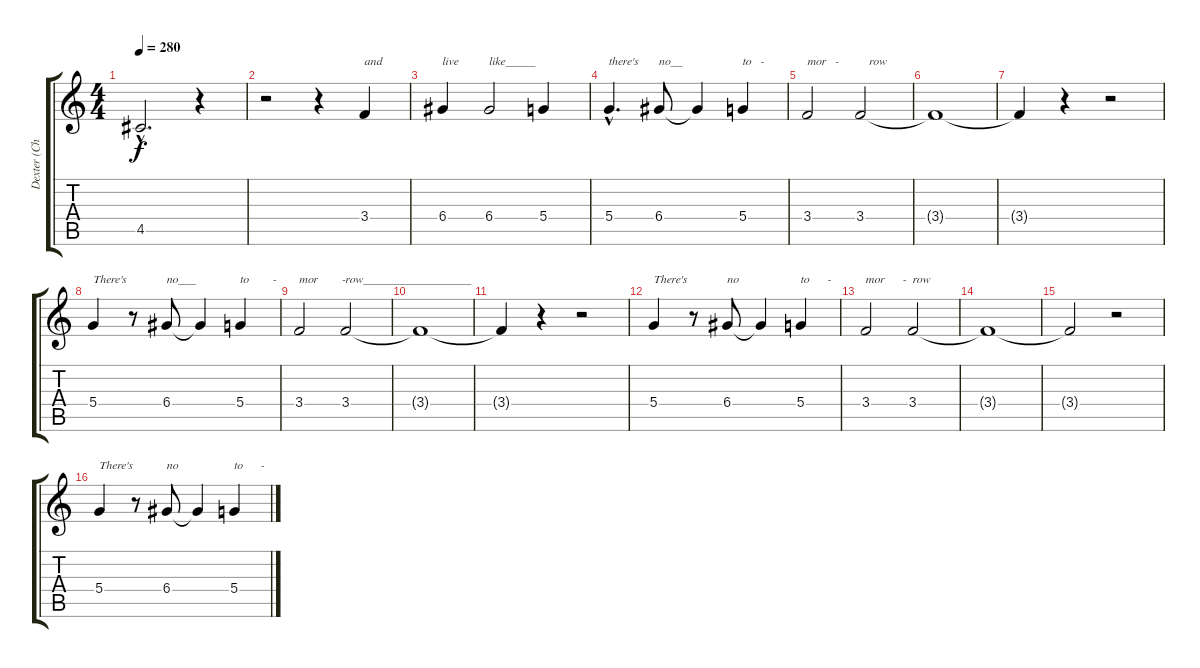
\track ("Dexter (Chant)" "Dexter (Ch") {instrument tenorsax}
\staff {score tabs}
\tuning (E5 B4 G4 D4 A3 E3) {hide}
\ts (4 4)
\tempo 280
\clef g2
\ks c
4.5{hac t}.2{d dy f} r.4 |
r.2 r.4 3.4.4{txt "and"} |
6.4.4{txt "live"} 6.4.2{txt "like_____"} 5.4.4 |
5.4{hac}.4{d txt "there's"} 6.4.8{txt "no__"} 6.4{t}.4 5.4.4{txt "to   -"} |
3.4.2{txt "mor   -"} 3.4.2{txt "   row"} |
3.4{t}.1 |
3.4{t}.4 r.4 r.2 |
5.4.4{txt "There's"} r.8 6.4.8{txt "no___"} 6.4{t}.4 5.4.4{txt "to        -"} |
3.4.2{txt "mor        -"} 3.4.2{txt "row__________________"} |
3.4{t}.1 |
3.4{t}.4 r.4 r.2 |
5.4.4{txt "There's"} r.8 6.4.8{txt "no"} 6.4{t}.4 5.4.4{txt "to      -"} |
3.4.2{txt "mor      -"} 3.4.2{txt "row"} |
3.4{t}.1 |
3.4{t}.2 r.2 |
5.4.4{txt "There's"} r.8 6.4.8{txt "no"} 6.4{t}.4 5.4.4{txt "to      -"}
